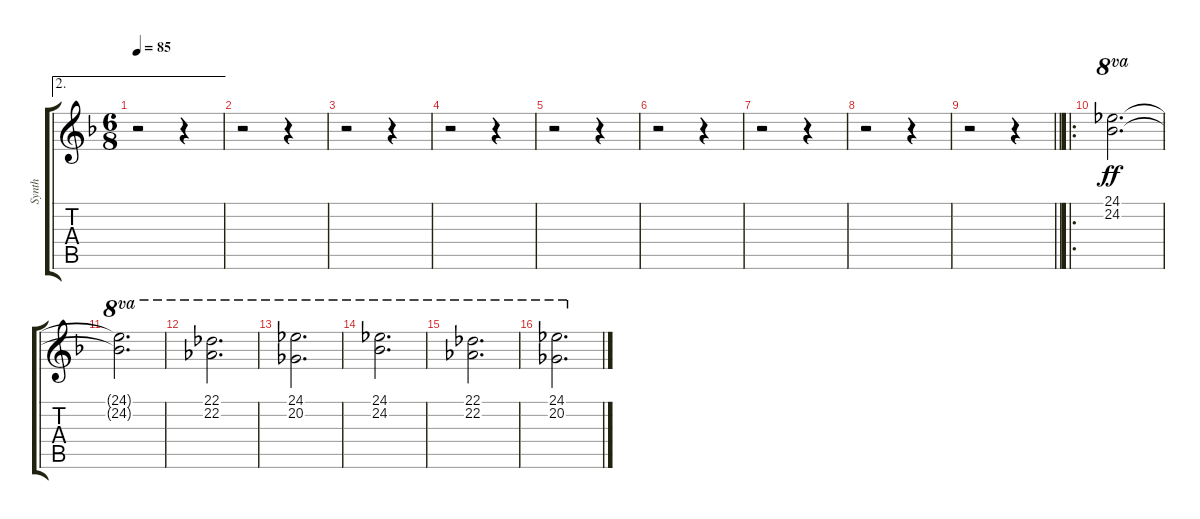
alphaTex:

\track ("Synth" "Synth") {instrument synthstrings1}
\staff {score tabs}
\tuning (Eb4 Bb3 Gb3 Db3 Ab2 Db2) {hide}
\ae 2
\ts (6 8)
\tempo 85
\clef g2
\ks f
r.2{dy p} r.4 |
r.2 r.4 |
r.2 r.4 |
r.2 r.4 |
r.2 r.4 |
r.2 r.4 |
r.2 r.4 |
r.2 r.4 |
\barLineRight lightlight
r.2 r.4 |
\ro
(24.1 24.2).2{d ot 8va dy ff} |
(24.1{t} 24.2{t}).2{d ot 8va} |
(22.1 22.2).2{d ot 8va} |
(24.1 20.2).2{d ot 8va} |
(24.1 24.2).2{d ot 8va} |
(22.1 22.2).2{d ot 8va} |
(24.1 20.2).2{d ot 8va}
